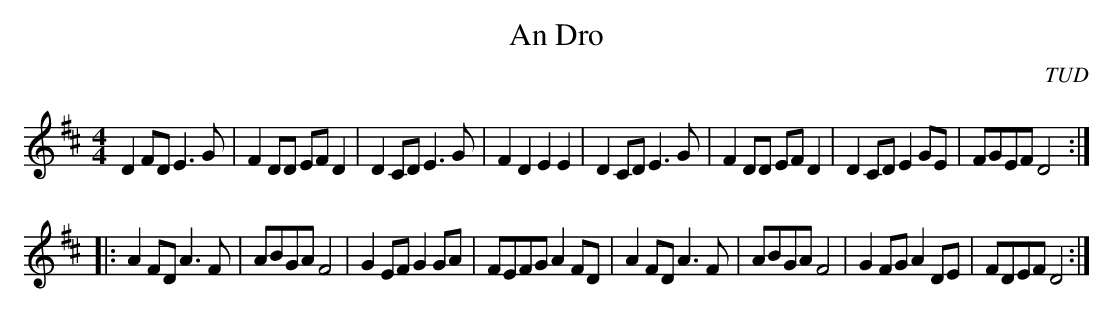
X:1
T:An Dro
C:TUD
M:4/4
L:1/8
K:D
D2FD E3G|F2DD EFD2|D2CD E3G|F2D2 E2E2|\
D2CD E3G|F2DD EFD2|D2CD E2GE|FGEF D4:|
|:A2FD A3F|ABGA F4|G2EF G2GA|FEFG A2FD|\
A2FD A3F|ABGA F4|G2FG A2DE|FDEF D4:|
